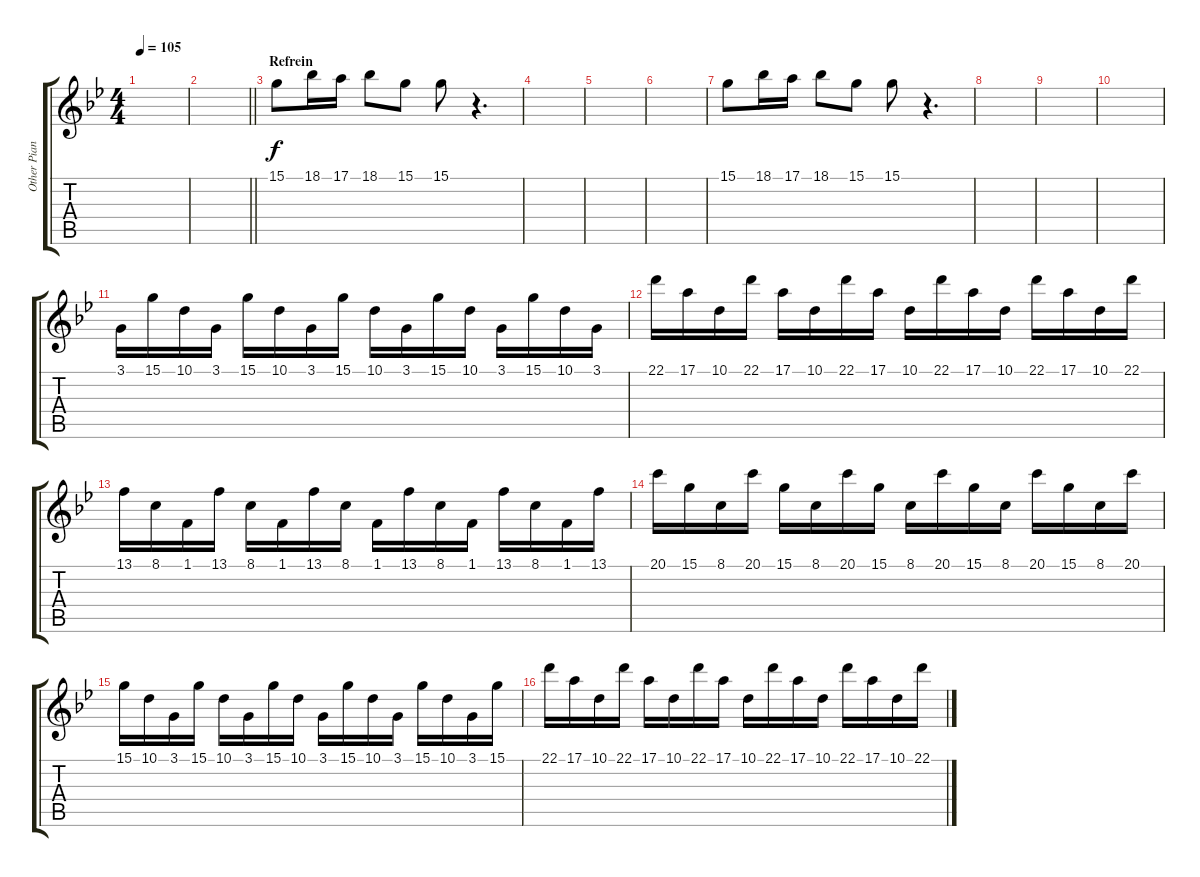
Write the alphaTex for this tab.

\track ("Other Piano" "Other Pian") {instrument acousticgrandpiano}
\staff {score tabs}
\tuning (E4 B3 G3 D3 A2 E2) {hide}
\ts (4 4)
\tempo 105
\clef g2
\ks bb
|
\barLineRight lightlight
|
\section ("" "Refrein")
15.1.8{instrument musicbox} 18.1.16 17.1.16 18.1.8 15.1.8 15.1.8 r.4{d} |
|
|
|
15.1.8{instrument musicbox} 18.1.16 17.1.16 18.1.8 15.1.8 15.1.8 r.4{d} |
|
|
|
3.1.16{instrument acousticgrandpiano} 15.1.16 10.1.16 3.1.16 15.1.16 10.1.16 3.1.16 15.1.16 10.1.16 3.1.16 15.1.16 10.1.16 3.1.16 15.1.16 10.1.16 3.1.16 |
22.1.16 17.1.16 10.1.16 22.1.16 17.1.16 10.1.16 22.1.16 17.1.16 10.1.16 22.1.16 17.1.16 10.1.16 22.1.16 17.1.16 10.1.16 22.1.16 |
13.1.16 8.1.16 1.1.16 13.1.16 8.1.16 1.1.16 13.1.16 8.1.16 1.1.16 13.1.16 8.1.16 1.1.16 13.1.16 8.1.16 1.1.16 13.1.16 |
20.1.16 15.1.16 8.1.16 20.1.16 15.1.16 8.1.16 20.1.16 15.1.16 8.1.16 20.1.16 15.1.16 8.1.16 20.1.16 15.1.16 8.1.16 20.1.16 |
15.1.16 10.1.16 3.1.16 15.1.16 10.1.16 3.1.16 15.1.16 10.1.16 3.1.16 15.1.16 10.1.16 3.1.16 15.1.16 10.1.16 3.1.16 15.1.16 |
22.1.16 17.1.16 10.1.16 22.1.16 17.1.16 10.1.16 22.1.16 17.1.16 10.1.16 22.1.16 17.1.16 10.1.16 22.1.16 17.1.16 10.1.16 22.1.16
